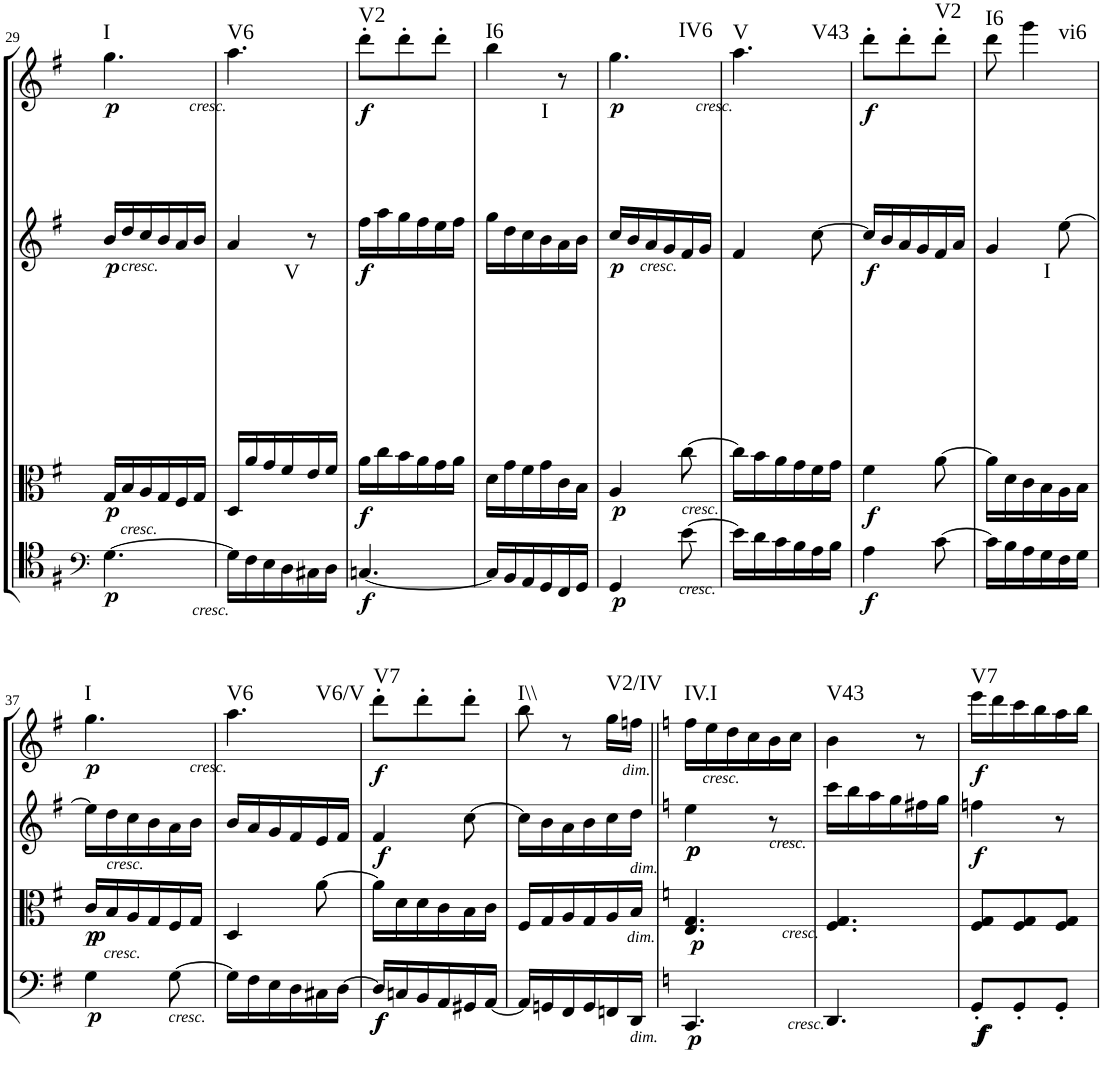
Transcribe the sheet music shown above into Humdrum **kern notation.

**kern	**dynam	**kern	**dynam	**harte	**kern	**dynam	**harte	**kern	**dynam	**harte
*part4	*part4	*part3	*part3	*part3	*part2	*part2	*part2	*part1	*part1	*part1
*staff4	*staff4	*staff3	*staff3	*	*staff2	*staff2	*	*staff1	*staff1	*
*I"Cello	*	*I"Viola	*	*	*I"2nd Violin	*	*	*I"1st Violin	*	*
*	*	*I'Vla	*	*	*I'Vln	*	*	*I'Vln	*	*
!!LO:PB:g=z
*clefF4	*	*clefC3	*	*	*clefG2	*	*	*clefG2	*	*
*k[f#]	*	*k[f#]	*	*	*k[f#]	*	*	*k[f#]	*	*
*G:	*	*G:	*	*	*G:	*	*	*G:	*	*
*M3/8	*	*M3/8	*	*	*M3/8	*	*	*M3/8	*	*
=29	=29	=29	=29	=29	=29	=29	=29	=29	=29	=29
!	!LO:DY:b	!	!LO:DY:b	!	!	!LO:DY:b	!	!	!LO:DY:b	!LO:H:kt=I
[4.G\	p	16G/LL	p	.	16b/LL	p	.	4.gg\	p	N
!	!	!	!	!	!LO:TX:b:i:t=cresc.	!	!	!	!	!
!	!	!LO:TX:b:i:t=cresc.	!	!	!	!	!	!	!	!
.	.	16B/	.	.	16dd/	.	.	.	.	.
.	.	16A/	.	.	16cc/	.	.	.	.	.
.	.	16G/	.	.	16b/	.	.	.	.	.
.	.	16F#/	.	.	16a/	.	.	.	.	.
.	.	16G/JJ	.	.	16b/JJ	.	.	.	.	.
!	!	!	!	!	!	!	!	!LO:TX:b:i:t=cresc.	!	!
!LO:TX:b:i:t=cresc.	!	!	!	!	!	!	!	!	!	!
=30	=30	=30	=30	=30	=30	=30	=30	=30	=30	=30
!	!	!	!	!	!	!	!	!	!	!LO:H:kt=V6
16G\LL]	.	16D/LL	.	.	4a/	.	.	4.aa\	.	N
16F#\	.	16a/	.	.	.	.	.	.	.	.
16E\	.	16g/	.	.	.	.	.	.	.	.
!	!	!	!	!LO:H:kt=V	!	!	!	!	!	!
16D\	.	16f#/	.	N	.	.	.	.	.	.
16C#X\	.	16e/	.	.	8r	.	.	.	.	.
16D\JJ	.	16f#/JJ	.	.	.	.	.	.	.	.
=31	=31	=31	=31	=31	=31	=31	=31	=31	=31	=31
!	!LO:DY:b	!	!LO:DY:b	!	!	!LO:DY:b	!	!	!LO:DY:b	!LO:H:kt=V2
[4.Cn/	f	16a\LL	f	.	16ff#\LL	f	.	8ddd'\L	f	N
.	.	16cc\	.	.	16aa\	.	.	.	.	.
.	.	16b\	.	.	16gg\	.	.	8ddd'\	.	.
.	.	16a\	.	.	16ff#\	.	.	.	.	.
.	.	16g\	.	.	16ee\	.	.	8ddd'\J	.	.
.	.	16a\JJ	.	.	16ff#\JJ	.	.	.	.	.
=32	=32	=32	=32	=32	=32	=32	=32	=32	=32	=32
!	!	!	!	!	!	!	!	!	!	!LO:H:kt=I6
16C/LL]	.	16d\LL	.	.	16gg\LL	.	.	4bb\	.	N
16BB/	.	16g\	.	.	16dd\	.	.	.	.	.
16AA/	.	16f#\	.	.	16cc\	.	.	.	.	.
!	!	!	!	!	!	!	!LO:H:kt=I	!	!	!
16GG/	.	16g\	.	.	16b\	.	N	.	.	.
16FF#/	.	16c\	.	.	16a\	.	.	8r	.	.
16GG/JJ	.	16B\JJ	.	.	16b\JJ	.	.	.	.	.
=33	=33	=33	=33	=33	=33	=33	=33	=33	=33	=33
!	!LO:DY:b	!	!LO:DY:b	!	!	!LO:DY:b	!	!	!LO:DY:b	!LO:H:kt=IV6
4GG/	p	4A/	p	.	16cc/LL	p	.	4.gg\	p	N
.	.	.	.	.	16b/	.	.	.	.	.
!	!	!	!	!	!LO:TX:b:i:t=cresc.	!	!	!	!	!
.	.	.	.	.	16a/	.	.	.	.	.
.	.	.	.	.	16g/	.	.	.	.	.
!	!	!LO:TX:b:i:t=cresc.	!	!	!	!	!	!	!	!
!LO:TX:a:i:t=cresc.	!	!	!	!	!	!	!	!	!	!
[8e\	.	[8cc\	.	.	16f#/	.	.	.	.	.
.	.	.	.	.	16g/JJ	.	.	.	.	.
!	!	!	!	!	!	!	!	!LO:TX:b:i:t=cresc.	!	!
=34	=34	=34	=34	=34	=34	=34	=34	=34	=34	=34
!	!	!	!	!	!	!	!	!	!	!LO:H:n=1:kt=V
!	!	!	!	!	!	!	!	!	!	!LO:H:n=2:kt=V43
16e\LL]	.	16cc\LL]	.	.	4f#/	.	.	4.aa\	.	N N
16d\	.	16b\	.	.	.	.	.	.	.	.
16c\	.	16a\	.	.	.	.	.	.	.	.
16B\	.	16g\	.	.	.	.	.	.	.	.
16A\	.	16f#\	.	.	[8cc\	.	.	.	.	.
16B\JJ	.	16g\JJ	.	.	.	.	.	.	.	.
=35	=35	=35	=35	=35	=35	=35	=35	=35	=35	=35
!	!LO:DY:b	!	!LO:DY:b	!	!	!LO:DY:b	!	!	!LO:DY:b	!
4A\	f	4f#\	f	.	16cc/LL]	f	.	8ddd'\L	f	.
.	.	.	.	.	16b/	.	.	.	.	.
.	.	.	.	.	16a/	.	.	8ddd'\	.	.
.	.	.	.	.	16g/	.	.	.	.	.
!	!	!	!	!	!	!	!	!	!	!LO:H:kt=V2
[8c\	.	[8a\	.	.	16f#/	.	.	8ddd'\J	.	N
.	.	.	.	.	16a/JJ	.	.	.	.	.
=36	=36	=36	=36	=36	=36	=36	=36	=36	=36	=36
!	!	!	!	!	!	!	!	!	!	!LO:H:kt=I6
16c\LL]	.	16a\LL]	.	.	4g/	.	.	8ddd\	.	N
16B\	.	16d\	.	.	.	.	.	.	.	.
!	!	!	!	!	!	!	!	!	!	!LO:H:kt=vi6
16A\	.	16c\	.	.	.	.	.	4ggg\	.	N
!	!	!	!	!LO:H:kt=I	!	!	!	!	!	!
16G\	.	16B\	.	N	.	.	.	.	.	.
16F#\	.	16A\	.	.	[8ee\	.	.	.	.	.
16G\JJ	.	16B\JJ	.	.	.	.	.	.	.	.
!!LO:LB:g=z
=37	=37	=37	=37	=37	=37	=37	=37	=37	=37	=37
!	!LO:DY:b	!	!LO:DY:b	!	!	!	!	!	!	!
!	!	!	!LO:DY:n=1:b	!	!	!	!	!	!LO:DY:b	!LO:H:kt=I
4G\	p	16c/LL	p p	.	16ee\LL]	.	.	4.gg\	p	N
!	!	!	!	!	!LO:TX:b:i:t=cresc.	!	!	!	!	!
!	!	!LO:TX:b:i:t=cresc.	!	!	!	!	!	!	!	!
.	.	16B/	.	.	16dd\	.	.	.	.	.
.	.	16A/	.	.	16cc\	.	.	.	.	.
.	.	16G/	.	.	16b\	.	.	.	.	.
!LO:TX:b:i:t=cresc.	!	!	!	!	!	!	!	!	!	!
[8G\	.	16F#/	.	.	16a\	.	.	.	.	.
.	.	16G/JJ	.	.	16b\JJ	.	.	.	.	.
!	!	!	!	!	!	!	!	!LO:TX:b:i:t=cresc.	!	!
=38	=38	=38	=38	=38	=38	=38	=38	=38	=38	=38
!	!	!	!	!	!	!	!	!	!	!LO:H:n=1:kt=V6
!	!	!	!	!	!	!	!	!	!	!LO:H:n=2:kt=V6/V
16G\LL]	.	4D/	.	.	16b/LL	.	.	4.aa\	.	N N
16F#\	.	.	.	.	16a/	.	.	.	.	.
16E\	.	.	.	.	16g/	.	.	.	.	.
16D\	.	.	.	.	16f#/	.	.	.	.	.
16C#X\	.	[8a\	.	.	16e/	.	.	.	.	.
[16D\JJ	.	.	.	.	16f#/JJ	.	.	.	.	.
=39	=39	=39	=39	=39	=39	=39	=39	=39	=39	=39
!	!LO:DY:b	!	!	!	!	!	!	!	!	!
!	!LO:DY:n=1:b	!	!	!	!	!LO:DY:b	!	!	!LO:DY:b	!LO:H:kt=V7
16D/LL]	f f	16a\LL]	.	.	4f#/	f	.	8ddd'\L	f	N
16Cn/	.	16d\	.	.	.	.	.	.	.	.
16BB/	.	16d\	.	.	.	.	.	8ddd'\	.	.
16AA/	.	16c\	.	.	.	.	.	.	.	.
16GG#X/	.	16B\	.	.	[8cc\	.	.	8ddd'\J	.	.
[16AA/JJ	.	16c\JJ	.	.	.	.	.	.	.	.
=40	=40	=40	=40	=40	=40	=40	=40	=40	=40	=40
!	!	!	!	!	!	!	!	!	!	!LO:H:kt=I\\
16AA/LL]	.	16F#/LL	.	.	16cc\LL]	.	.	8bb\	.	N
16GGn/	.	16G/	.	.	16b\	.	.	.	.	.
16FF#/	.	16A/	.	.	16a\	.	.	8r	.	.
16GG/	.	16G/	.	.	16b\	.	.	.	.	.
!	!	!	!	!	!	!	!	!	!	!LO:H:kt=V2/IV
16FFn/	.	16A/	.	.	16cc\	.	.	16gg\LL	.	N
!	!	!	!	!	!	!	!	!LO:TX:b:i:t=dim.	!	!
!	!	!	!	!	!LO:TX:b:i:t=dim.	!	!	!	!	!
!	!	!LO:TX:b:i:t=dim.	!	!	!	!	!	!	!	!
!LO:TX:b:i:t=dim.	!	!	!	!	!	!	!	!	!	!
16DD/JJ	.	16B/JJ	.	.	16dd\JJ	.	.	16ffn\JJ	.	.
=41||	=41||	=41||	=41||	=41||	=41||	=41||	=41||	=41||	=41||	=41||
*k[]	*	*k[]	*	*	*k[]	*	*	*k[]	*	*
*C:	*	*C:	*	*	*C:	*	*	*C:	*	*
!	!LO:DY:b	!	!LO:DY:b	!	!	!LO:DY:b	!	!	!	!
!	!	!	!	!	!	!LO:DY:n=1:b	!	!	!	!LO:H:kt=IV.I
4.CC/	p	4.E/ 4.G/	p	.	4ee\	p p	.	16ff\LL	.	N
!	!	!	!	!	!	!	!	!LO:TX:b:i:t=cresc.	!	!
.	.	.	.	.	.	.	.	16ee\	.	.
.	.	.	.	.	.	.	.	16dd\	.	.
.	.	.	.	.	.	.	.	16cc\	.	.
!	!	!	!	!	!LO:TX:a:i:t=cresc.	!	!	!	!	!
.	.	.	.	.	8r	.	.	16b\	.	.
.	.	.	.	.	.	.	.	16cc\JJ	.	.
!	!	!LO:TX:b:i:t=cresc.	!	!	!	!	!	!	!	!
!LO:TX:b:i:t=cresc.	!	!	!	!	!	!	!	!	!	!
=42	=42	=42	=42	=42	=42	=42	=42	=42	=42	=42
!	!	!	!	!	!	!	!	!	!	!LO:H:kt=V43
4.DD/	.	4.F/ 4.G/	.	.	16ccc\LL	.	.	4b\	.	N
.	.	.	.	.	16bb\	.	.	.	.	.
.	.	.	.	.	16aa\	.	.	.	.	.
.	.	.	.	.	16gg\	.	.	.	.	.
.	.	.	.	.	16ff#X\	.	.	8r	.	.
.	.	.	.	.	16gg\JJ	.	.	.	.	.
=43	=43	=43	=43	=43	=43	=43	=43	=43	=43	=43
!	!LO:DY:b	!	!	!	!	!	!	!	!	!
!	!LO:DY:n=1:b	!	!	!	!	!LO:DY:b	!	!	!LO:DY:b	!LO:H:kt=V7
8GG'/L	f f	8F/ 8G/L	.	.	4ffn\	f	.	16eee\LL	f	N
.	.	.	.	.	.	.	.	16ddd\	.	.
8GG'/	.	8F/ 8G/	.	.	.	.	.	16ccc\	.	.
.	.	.	.	.	.	.	.	16bb\	.	.
8GG'/J	.	8F/ 8G/J	.	.	8r	.	.	16aa\	.	.
.	.	.	.	.	.	.	.	16bb\JJ	.	.
=	=	=	=	=	=	=	=	=	=	=
*-	*-	*-	*-	*-	*-	*-	*-	*-	*-	*-
